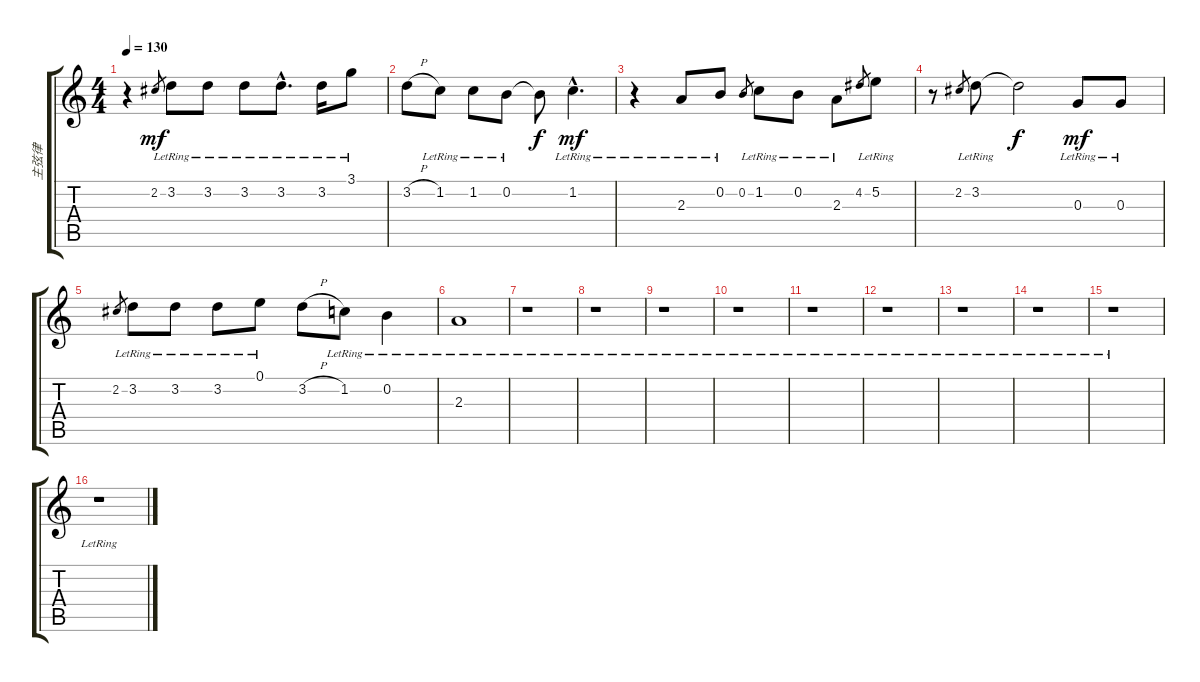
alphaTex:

\track ("主弦律" "主弦律") {instrument acousticguitarnylon}
\staff {score tabs}
\tuning (E4 B3 G3 D3 A2 E2) {hide}
\ts (4 4)
\tempo 130
\clef g2
\ks c
r.4{dy mf} 2.2.8{gr} 3.2{lr}.8 3.2{lr}.8 3.2{lr}.8 3.2{hac lr}.8{d} 3.2{lr}.16 3.1{lr}.8 |
3.2{h}.8 1.2{lr}.8 1.2{lr}.8 0.2{lr}.8 0.2{t}.8{dy f} 1.2{hac lr}.4{d dy mf} |
r.4 2.3{lr}.8 0.2{lr}.8 0.2.8{gr} 1.2{lr}.8 0.2{lr}.8 2.3{lr}.8 4.2.8{gr} 5.2{lr}.8 |
r.8 2.2.8{gr} 3.2{lr}.8 3.2{t}.2{dy f} 0.3{lr}.8{dy mf} 0.3{lr}.8 |
2.2.8{gr} 3.2{lr}.8 3.2{lr}.8 3.2{lr}.8 0.1{lr}.8 3.2{h}.8 1.2{lr}.8 0.2{lr}.4 |
2.3{lr}.1 |
r.1 |
r.1 |
r.1 |
r.1 |
r.1 |
r.1 |
r.1 |
r.1 |
r.1 |
r.1
